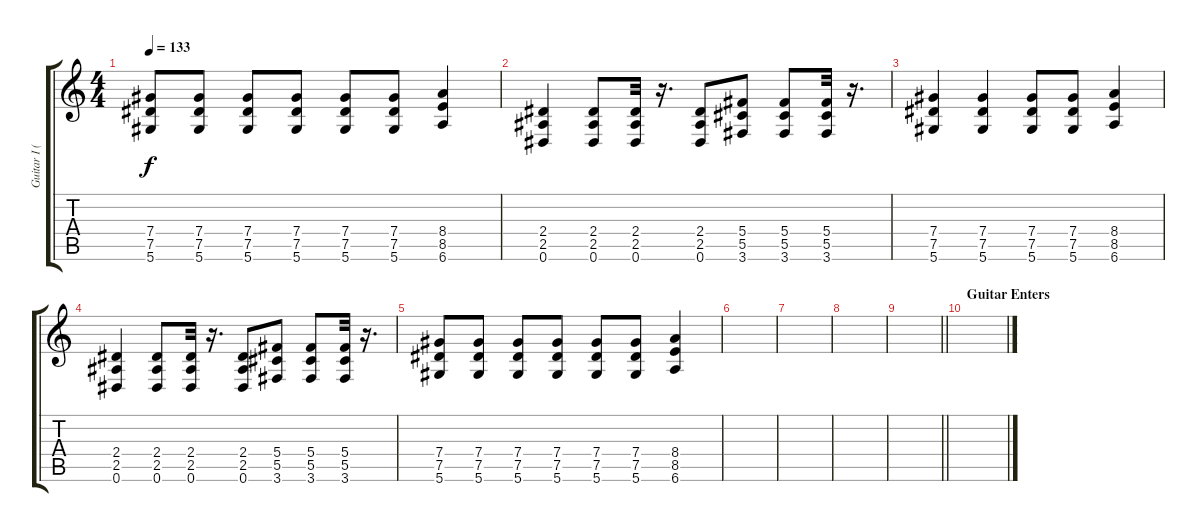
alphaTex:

\track ("Guitar I (Richard Fortus)" "Guitar I (") {instrument overdrivenguitar}
\staff {score tabs}
\tuning (Eb4 Bb3 Gb3 Db3 Ab2 Eb2) {hide}
\ts (4 4)
\tempo 133
\clef g2
\ks c
(7.4 7.5 5.6).8{dy f} (7.4 7.5 5.6).8 (7.4 7.5 5.6).8 (7.4 7.5 5.6).8 (7.4 7.5 5.6).8 (7.4 7.5 5.6).8 (8.4 8.5 6.6).4 |
(2.4 2.5 0.6).4 (2.4 2.5 0.6).8 (2.4 2.5 0.6).32 r.16{d} (2.4 2.5 0.6).8 (5.4 5.5 3.6).8 (5.4 5.5 3.6).8 (5.4 5.5 3.6).32 r.16{d} |
(7.4 7.5 5.6).4 (7.4 7.5 5.6).4 (7.4 7.5 5.6).8 (7.4 7.5 5.6).8 (8.4 8.5 6.6).4 |
(2.4 2.5 0.6).4 (2.4 2.5 0.6).8 (2.4 2.5 0.6).32 r.16{d} (2.4 2.5 0.6).8 (5.4 5.5 3.6).8 (5.4 5.5 3.6).8 (5.4 5.5 3.6).32 r.16{d} |
(7.4 7.5 5.6).8 (7.4 7.5 5.6).8 (7.4 7.5 5.6).8 (7.4 7.5 5.6).8 (7.4 7.5 5.6).8 (7.4 7.5 5.6).8 (8.4 8.5 6.6).4 |
|
|
|
\barLineRight lightlight
|
\section ("" "Guitar Enters")
